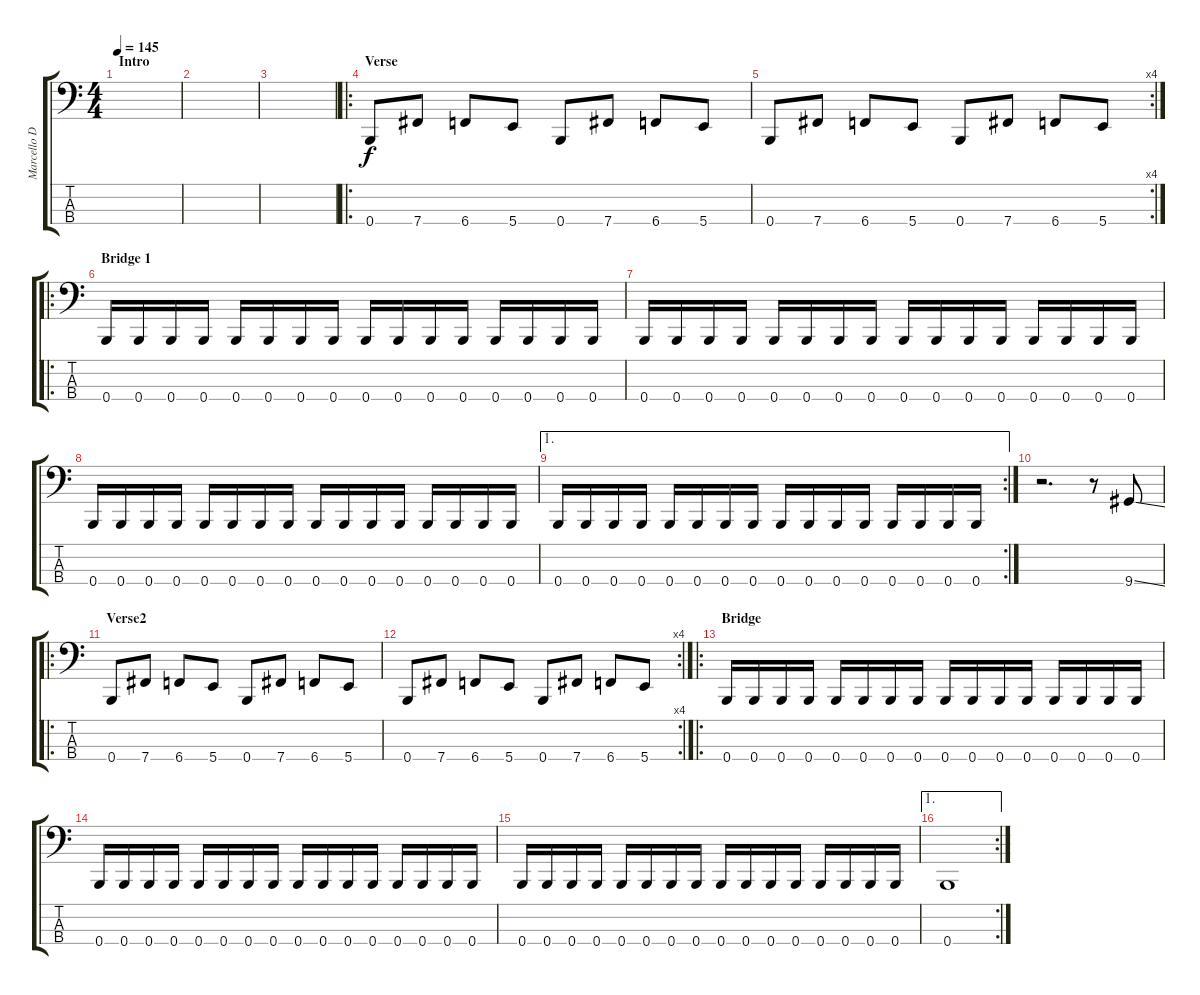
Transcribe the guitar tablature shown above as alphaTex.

\track ("Marcello D Rapp" "Marcello D") {instrument electricbassfinger}
\staff {score tabs}
\tuning (E2 B1 Gb1 B0) {hide}
\ts (4 4)
\section ("" "Intro")
\tempo 145
\clef f4
\ks c
|
|
|
\ro
\section ("" "Verse")
0.4.8 7.4.8 6.4.8 5.4.8 0.4.8 7.4.8 6.4.8 5.4.8 |
\rc 4
0.4.8 7.4.8 6.4.8 5.4.8 0.4.8 7.4.8 6.4.8 5.4.8 |
\ro
\section ("" "Bridge 1")
0.4.16 0.4.16 0.4.16 0.4.16 0.4.16 0.4.16 0.4.16 0.4.16 0.4.16 0.4.16 0.4.16 0.4.16 0.4.16 0.4.16 0.4.16 0.4.16 |
0.4.16 0.4.16 0.4.16 0.4.16 0.4.16 0.4.16 0.4.16 0.4.16 0.4.16 0.4.16 0.4.16 0.4.16 0.4.16 0.4.16 0.4.16 0.4.16 |
0.4.16 0.4.16 0.4.16 0.4.16 0.4.16 0.4.16 0.4.16 0.4.16 0.4.16 0.4.16 0.4.16 0.4.16 0.4.16 0.4.16 0.4.16 0.4.16 |
\ae 1
\rc 2
0.4.16 0.4.16 0.4.16 0.4.16 0.4.16 0.4.16 0.4.16 0.4.16 0.4.16 0.4.16 0.4.16 0.4.16 0.4.16 0.4.16 0.4.16 0.4.16 |
r.2{d} r.8 9.4{ss}.8 |
\ro
\section ("" "Verse2")
0.4.8{instrument electricbassfinger} 7.4.8 6.4.8 5.4.8 0.4.8 7.4.8 6.4.8 5.4.8 |
\rc 4
0.4.8 7.4.8 6.4.8 5.4.8 0.4.8 7.4.8 6.4.8 5.4.8 |
\ro
\section ("" "Bridge")
0.4.16{instrument electricbassfinger} 0.4.16 0.4.16 0.4.16 0.4.16 0.4.16 0.4.16 0.4.16 0.4.16 0.4.16 0.4.16 0.4.16 0.4.16 0.4.16 0.4.16 0.4.16 |
0.4.16 0.4.16 0.4.16 0.4.16 0.4.16 0.4.16 0.4.16 0.4.16 0.4.16 0.4.16 0.4.16 0.4.16 0.4.16 0.4.16 0.4.16 0.4.16 |
0.4.16 0.4.16 0.4.16 0.4.16 0.4.16 0.4.16 0.4.16 0.4.16 0.4.16 0.4.16 0.4.16 0.4.16 0.4.16 0.4.16 0.4.16 0.4.16 |
\ae 1
\rc 2
0.4.1{instrument slapbass1}
